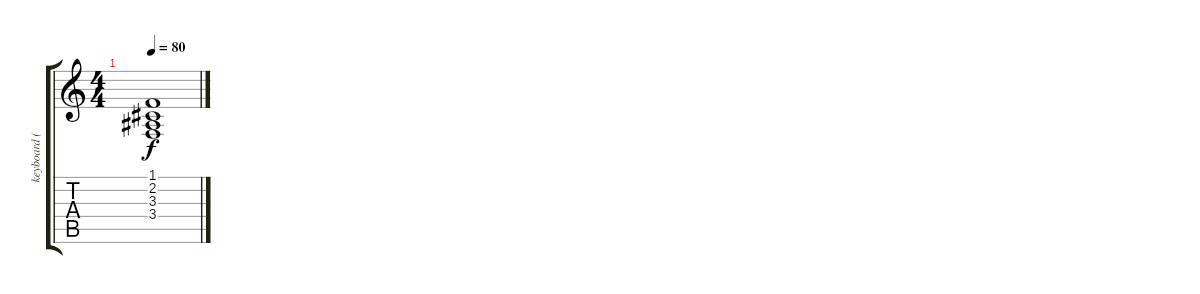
\track ("keyboard (А. Козлов)" "keyboard (") {instrument lead1square}
\staff {score tabs}
\tuning (E4 B3 G3 D3 A2 E2) {hide}
\ts (4 4)
\tempo 80
\clef g2
\ks c
(1.1 2.2 3.3 3.4).1{dy f}
